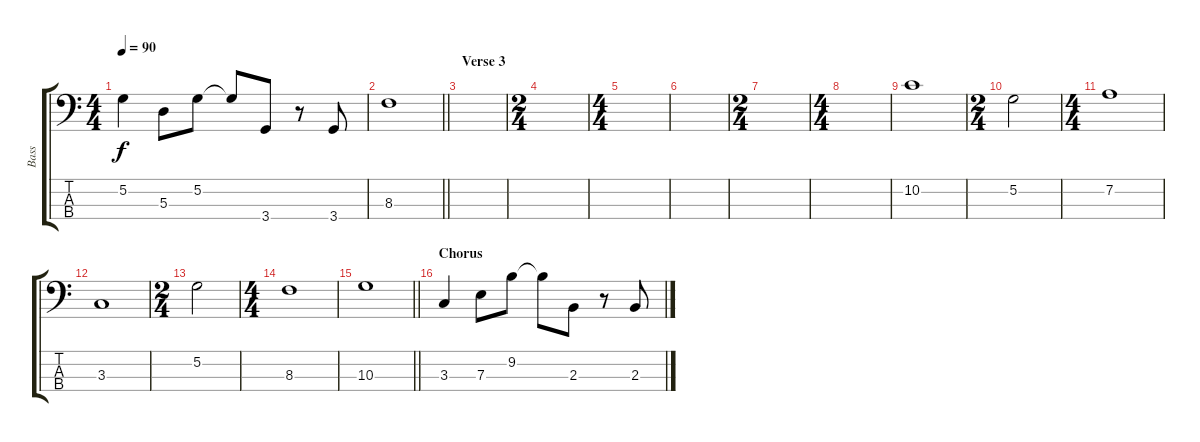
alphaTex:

\track ("Bass" "Bass") {instrument electricbassfinger}
\staff {score tabs}
\tuning (G2 D2 A1 E1) {hide}
\ts (4 4)
\tempo 90
\clef f4
\ks c
5.2.4{dy f} 5.3.8 5.2.8 5.2{t}.8 3.4.8 r.8 3.4.8 |
\barLineRight lightlight
8.3.1 |
\section ("" "Verse 3")
|
\ts (2 4)
|
\ts (4 4)
|
|
\ts (2 4)
|
\ts (4 4)
|
10.2.1 |
\ts (2 4)
5.2.2 |
\ts (4 4)
7.2.1 |
3.3.1 |
\ts (2 4)
5.2.2 |
\ts (4 4)
8.3.1 |
\barLineRight lightlight
10.3.1 |
\section ("" "Chorus")
3.3.4 7.3.8 9.2.8 9.2{t}.8 2.3.8 r.8 2.3.8
